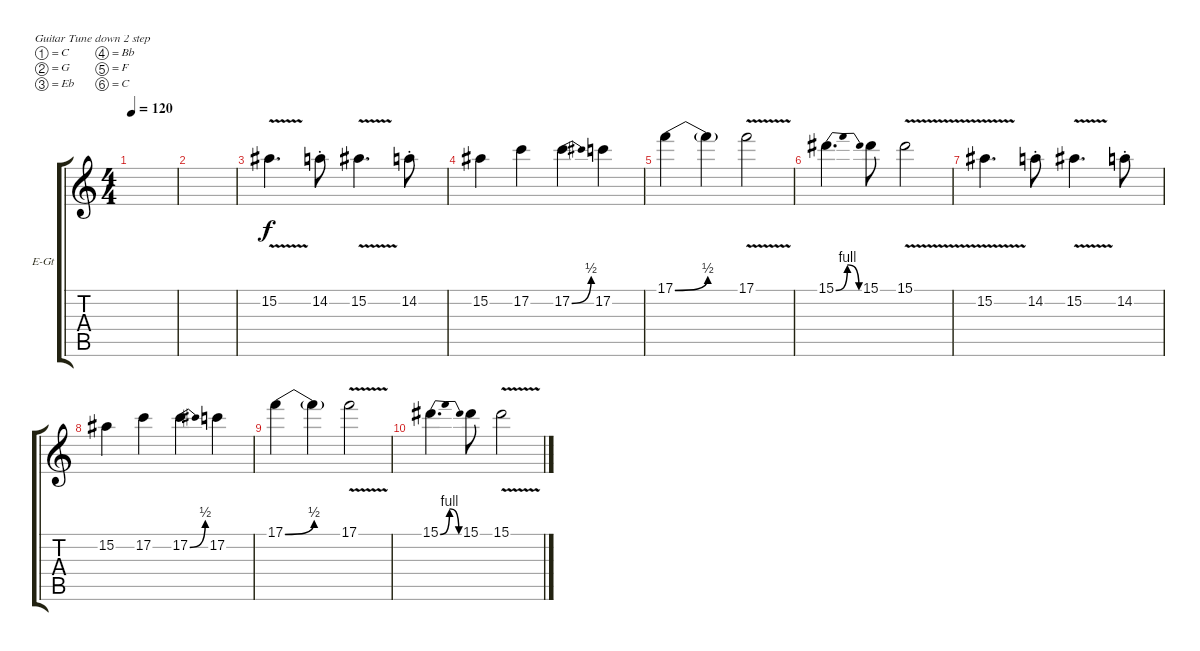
\bracketExtendMode groupsimilarinstruments
\firstSystemTrackNameOrientation horizontal
\otherSystemsTrackNameOrientation horizontal
\track ("Electric Guitar" "E-Gt") {instrument distortionguitar}
\staff {score tabs}
\tuning (C4 G3 Eb3 Bb2 F2 C2)
\ts (4 4)
\tempo 120
\clef g2
\scale
0.333333
\ks c
|
\scale
0.333333 |
\scale
0.333333 15.2{v}.4{d} 14.2{st}.8 15.2{v}.4{d} 14.2{st}.8 |
\scale
0.333333 15.2.4 17.2.4 17.2{be (bend 0 0 15 2)}.4 17.2.4 |
\scale
0.333333 17.1{be (bend 0 0 15 2)}.4 17.1{be (hold 0 0 60 0) t}.4 17.1{v}.2 |
\scale
0.333333 15.1{be (bendrelease 0 0 10.2 4 47.4 4 59.4 0)}.4{d} 15.1.8 15.1{v}.2 |
\scale
0.333333 15.2{v}.4{d} 14.2{st}.8 15.2{v}.4{d} 14.2{st}.8 |
15.2.4 17.2.4 17.2{be (bend 0 0 15 2)}.4 17.2.4 |
17.1{be (bend 0 0 15 2)}.4 17.1{be (hold 0 0 60 0) t}.4 17.1{v}.2 |
15.1{be (bendrelease 0 0 10.2 4 47.4 4 59.4 0)}.4{d} 15.1.8 15.1{v}.2
